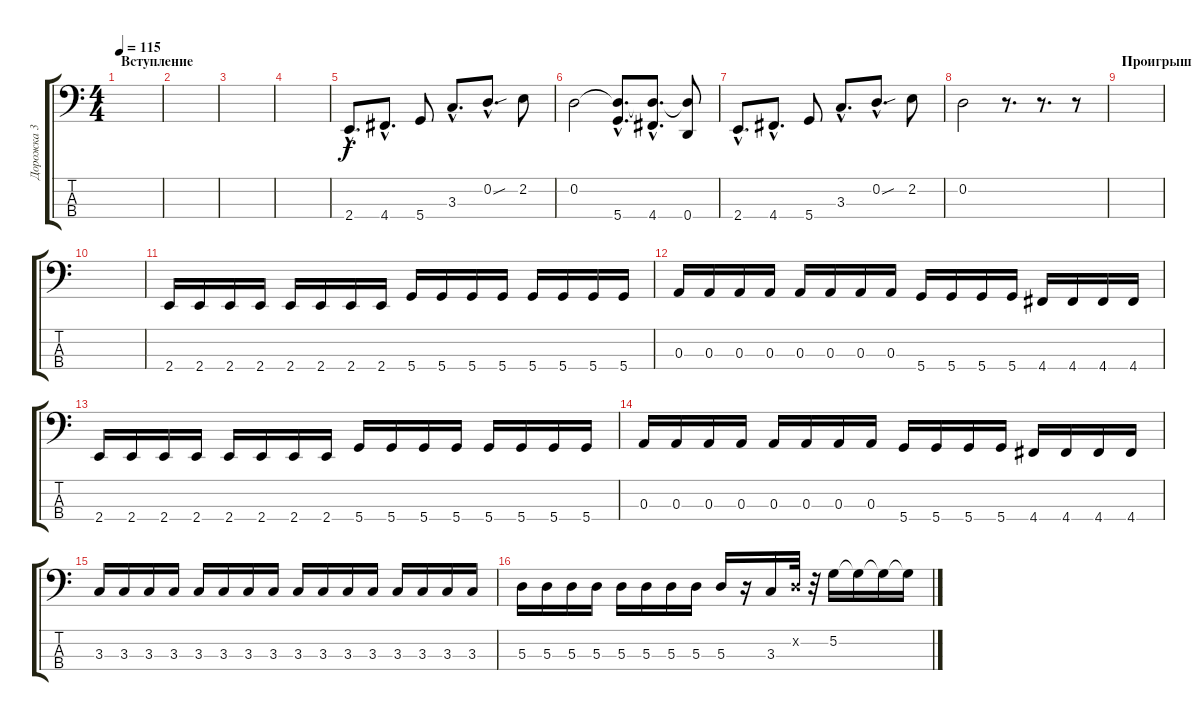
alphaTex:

\track ("Дорожка 3" "Дорожка 3") {instrument slapbass1}
\staff {score tabs}
\tuning (G2 D2 A1 D1) {hide}
\ts (4 4)
\section ("" "Вступление")
\tempo 115
\clef f4
\ks c
|
|
|
|
2.4{hac}.8{d} 4.4{hac}.8{d} 5.4.8 3.3{hac}.8{d} 0.2{sou hac}.8{d} 2.2.8 |
0.2.2 (0.2{hac t} 5.4{hac}).8{d} (0.2{hac t} 4.4{hac}).8{d} (0.2{t} 0.4).8 |
2.4{hac}.8{d} 4.4{hac}.8{d} 5.4.8 3.3{hac}.8{d} 0.2{sou hac}.8{d} 2.2.8 |
0.2.2 r.8{d} r.8{d} r.8 |
\section ("" "Проигрыш")
|
|
2.4.16 2.4.16 2.4.16 2.4.16 2.4.16 2.4.16 2.4.16 2.4.16 5.4.16 5.4.16 5.4.16 5.4.16 5.4.16 5.4.16 5.4.16 5.4.16 |
0.3.16 0.3.16 0.3.16 0.3.16 0.3.16 0.3.16 0.3.16 0.3.16 5.4.16 5.4.16 5.4.16 5.4.16 4.4.16 4.4.16 4.4.16 4.4.16 |
2.4.16 2.4.16 2.4.16 2.4.16 2.4.16 2.4.16 2.4.16 2.4.16 5.4.16 5.4.16 5.4.16 5.4.16 5.4.16 5.4.16 5.4.16 5.4.16 |
0.3.16 0.3.16 0.3.16 0.3.16 0.3.16 0.3.16 0.3.16 0.3.16 5.4.16 5.4.16 5.4.16 5.4.16 4.4.16 4.4.16 4.4.16 4.4.16 |
3.3.16 3.3.16 3.3.16 3.3.16 3.3.16 3.3.16 3.3.16 3.3.16 3.3.16 3.3.16 3.3.16 3.3.16 3.3.16 3.3.16 3.3.16 3.3.16 |
5.3.16 5.3.16 5.3.16 5.3.16 5.3.16 5.3.16 5.3.16 5.3.16 5.3.16 r.16 3.3.16 0.2{x}.32 r.32 5.2.16 5.2{t}.16 5.2{t}.16 5.2{t}.16
